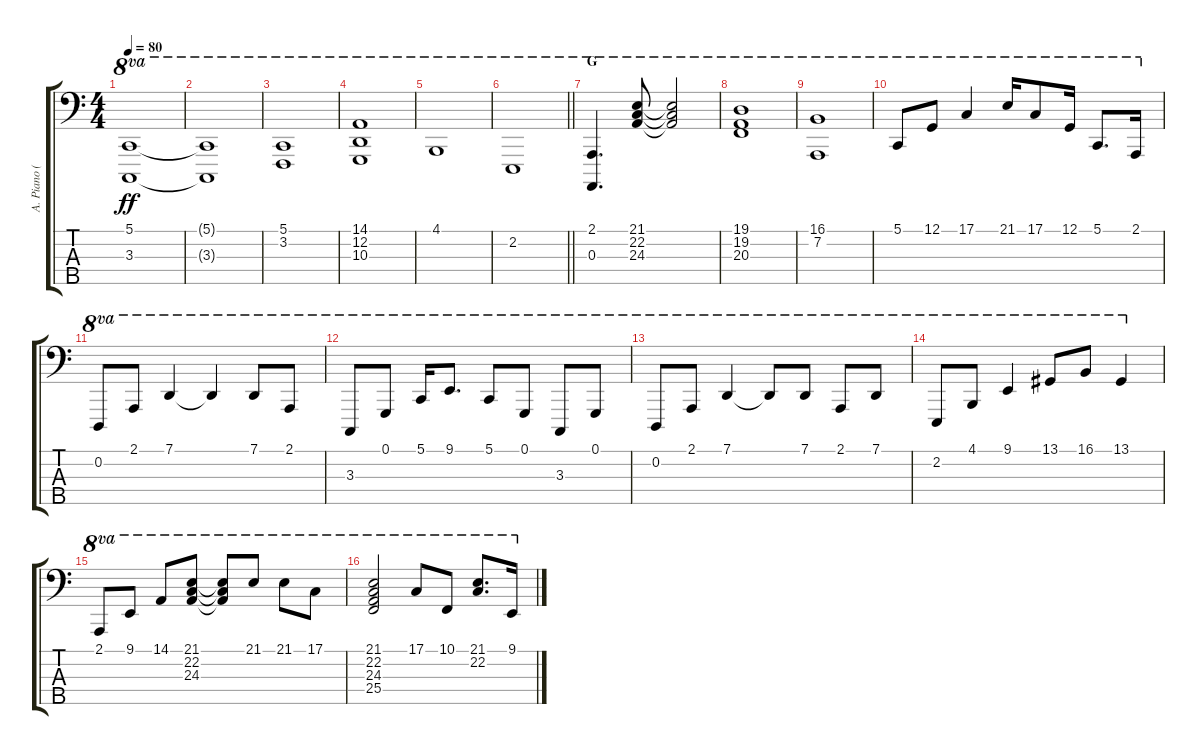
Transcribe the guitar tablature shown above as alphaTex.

\track ("A. Piano (Left Hand)" "A. Piano (") {instrument acousticgrandpiano}
\staff {score tabs}
\tuning (G2 D2 A1 E1 B0) {hide}
\ts (4 4)
\tempo 80
\clef f4
\ks c
(5.1 3.3).1{ot 8va dy ff} |
(5.1{t} 3.3{t}).1{ot 8va} |
(5.1 3.2).1{ot 8va} |
(14.1 12.2 10.3).1{ot 8va} |
4.1.1{ot 8va} |
\barLineRight lightlight
2.2.1{ot 8va} |
\section ("" "G")
(2.1 0.3).4{d ot 8va} (21.1 22.2 24.3).8{ot 8va} (21.1{t} 22.2{t} 24.3{t}).2{ot 8va} |
(19.1 19.2 20.3).1{ot 8va} |
(16.1 7.2).1{ot 8va} |
5.1.8{ot 8va} 12.1.8{ot 8va} 17.1.4{ot 8va} 21.1.16{ot 8va} 17.1.8{ot 8va} 12.1.16{ot 8va} 5.1.8{d ot 8va} 2.1.16{ot 8va} |
0.2.8{ot 8va} 2.1.8{ot 8va} 7.1.4{ot 8va} 7.1{t}.4{ot 8va} 7.1.8{ot 8va} 2.1.8{ot 8va} |
3.3.8{ot 8va} 0.1.8{ot 8va} 5.1.16{ot 8va} 9.1.8{d ot 8va} 5.1.8{ot 8va} 0.1.8{ot 8va} 3.3.8{ot 8va} 0.1.8{ot 8va} |
0.2.8{ot 8va} 2.1.8{ot 8va} 7.1.4{ot 8va} 7.1{t}.8{ot 8va} 7.1.8{ot 8va} 2.1.8{ot 8va} 7.1.8{ot 8va} |
2.2.8{ot 8va} 4.1.8{ot 8va} 9.1.4{ot 8va} 13.1.8{ot 8va} 16.1.8{ot 8va} 13.1.4{ot 8va} |
2.1.8{ot 8va} 9.1.8{ot 8va} 14.1.8{ot 8va} (21.1 22.2 24.3).8{ot 8va} (21.1{t} 22.2{t} 24.3{t}).8{ot 8va} 21.1.8{ot 8va} 21.1.8{ot 8va} 17.1.8{ot 8va} |
(21.1 22.2 24.3 25.4).2{ot 8va} 17.1.8{ot 8va} 10.1.8{ot 8va} (21.1 22.2).8{d ot 8va} 9.1.16{ot 8va}
